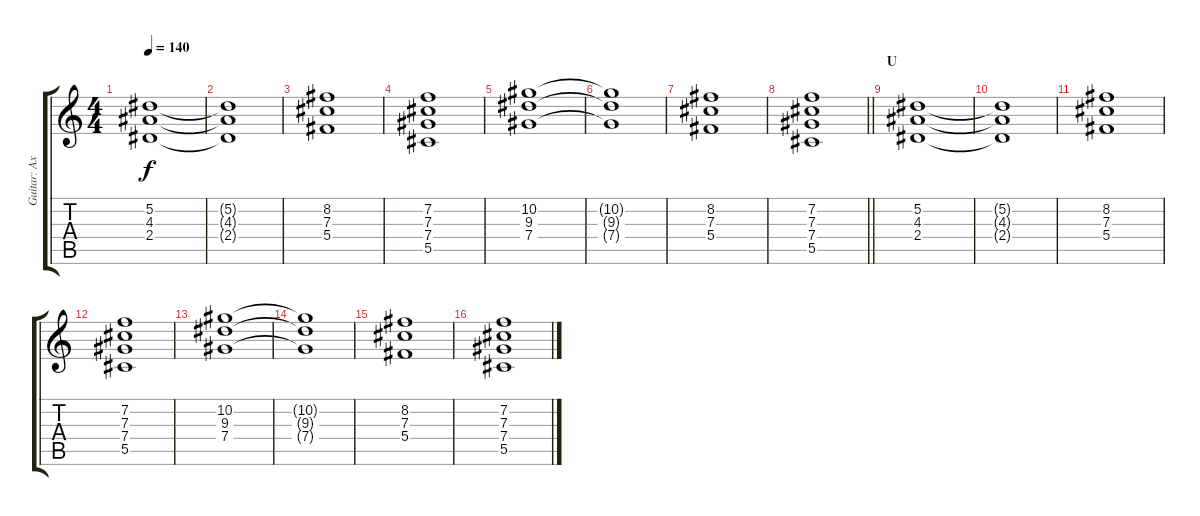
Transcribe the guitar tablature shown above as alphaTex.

\track ("Guitar: Axel" "Guitar: Ax") {instrument overdrivenguitar}
\staff {score tabs}
\tuning (Eb4 Bb3 Gb3 Db3 Ab2 Eb2) {hide}
\ts (4 4)
\tempo 140
\clef g2
\ks c
(5.2 4.3 2.4).1{dy f} |
(5.2{t} 4.3{t} 2.4{t}).1 |
(8.2 7.3 5.4).1 |
(7.2 7.3 7.4 5.5).1 |
(10.2 9.3 7.4).1 |
(10.2{t} 9.3{t} 7.4{t}).1 |
(8.2 7.3 5.4).1 |
\barLineRight lightlight
(7.2 7.3 7.4 5.5).1 |
\section ("" "U")
(5.2 4.3 2.4).1 |
(5.2{t} 4.3{t} 2.4{t}).1 |
(8.2 7.3 5.4).1 |
(7.2 7.3 7.4 5.5).1 |
(10.2 9.3 7.4).1 |
(10.2{t} 9.3{t} 7.4{t}).1 |
(8.2 7.3 5.4).1 |
(7.2 7.3 7.4 5.5).1
